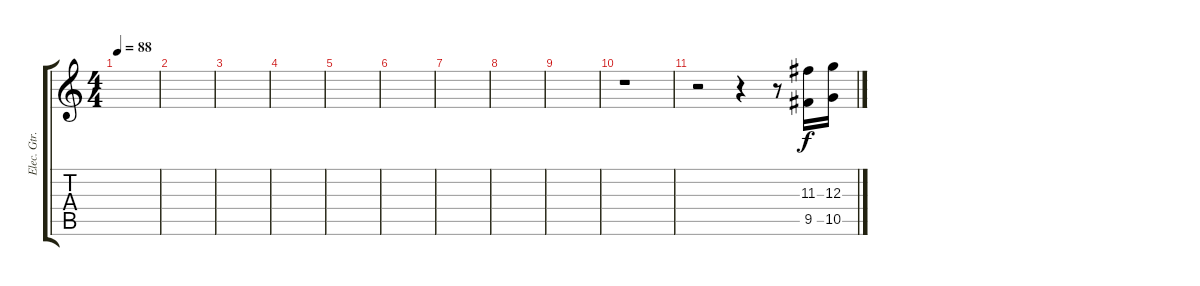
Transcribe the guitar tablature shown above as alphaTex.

\track ("Elec. Gtr. 3" "Elec. Gtr.") {instrument distortionguitar}
\staff {score tabs}
\tuning (E4 B3 G3 D3 A2 E2) {hide}
\ts (4 4)
\tempo 88
\clef g2
\ks c
|
|
|
|
|
|
|
|
|
r.1 |
r.2 r.4 r.8 (11.3 9.5).16 (12.3 10.5).16
